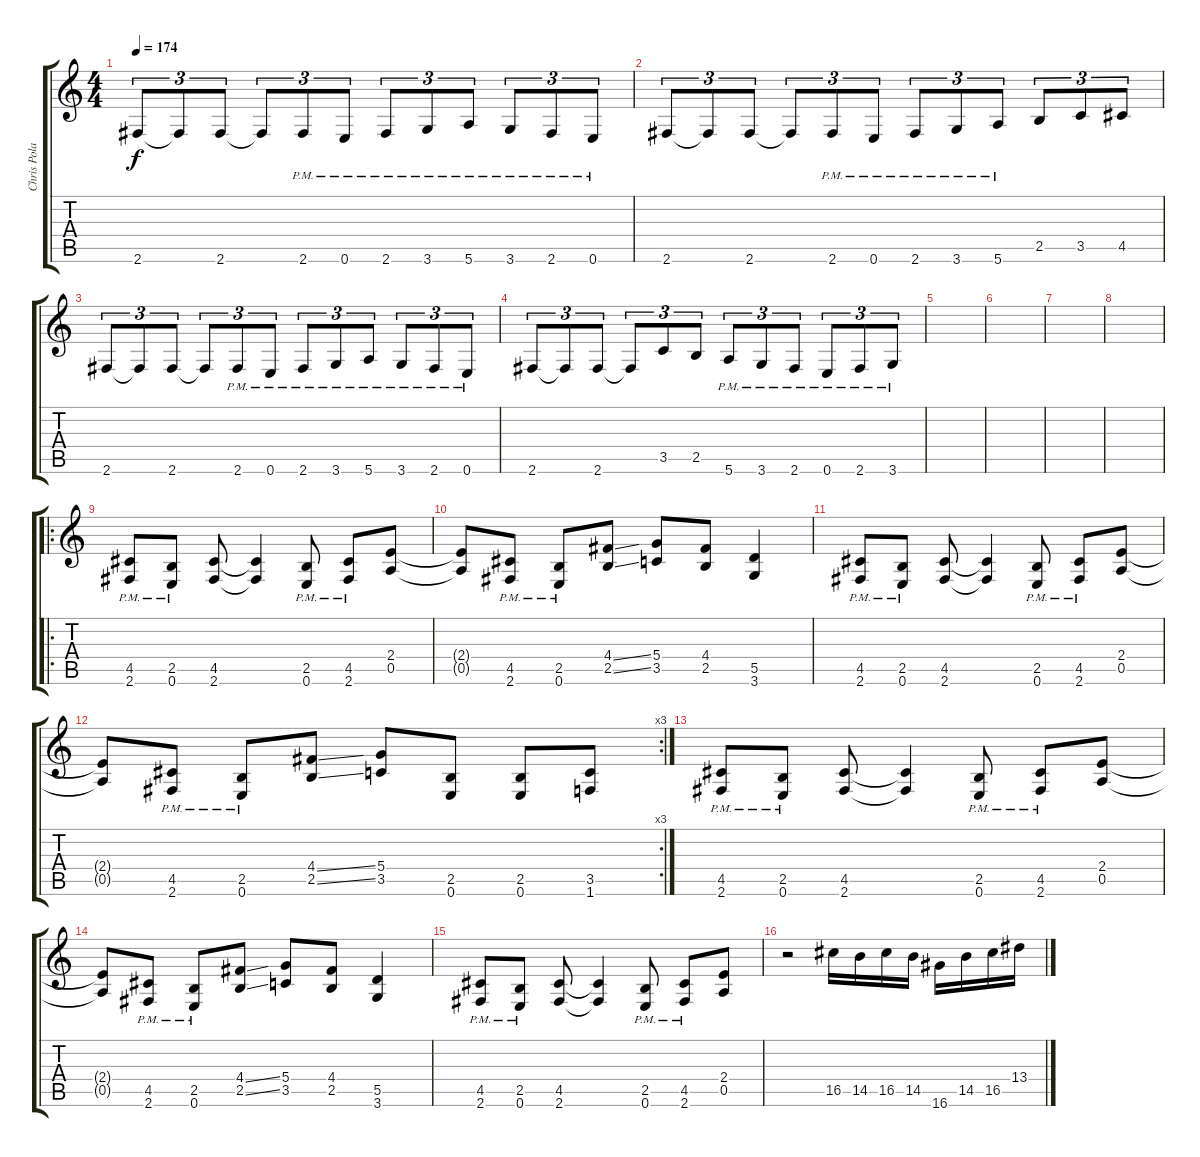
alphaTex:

\track ("Chris Poland" "Chris Pola") {instrument distortionguitar}
\staff {score tabs}
\tuning (E4 B3 G3 D3 A2 E2) {hide}
\ts (4 4)
\tempo 174
\clef g2
\ks c
2.6.8{tu (3 2) dy f} 2.6{t}.8{tu (3 2)} 2.6.8{tu (3 2)} 2.6{t}.8{tu (3 2)} 2.6{pm}.8{tu (3 2)} 0.6{pm}.8{tu (3 2)} 2.6{pm}.8{tu (3 2)} 3.6{pm}.8{tu (3 2)} 5.6{pm}.8{tu (3 2)} 3.6{pm}.8{tu (3 2)} 2.6{pm}.8{tu (3 2)} 0.6{pm}.8{tu (3 2)} |
2.6.8{tu (3 2)} 2.6{t}.8{tu (3 2)} 2.6.8{tu (3 2)} 2.6{t}.8{tu (3 2)} 2.6{pm}.8{tu (3 2)} 0.6{pm}.8{tu (3 2)} 2.6{pm}.8{tu (3 2)} 3.6{pm}.8{tu (3 2)} 5.6{pm}.8{tu (3 2)} 2.5.8{tu (3 2)} 3.5.8{tu (3 2)} 4.5.8{tu (3 2)} |
2.6.8{tu (3 2)} 2.6{t}.8{tu (3 2)} 2.6.8{tu (3 2)} 2.6{t}.8{tu (3 2)} 2.6{pm}.8{tu (3 2)} 0.6{pm}.8{tu (3 2)} 2.6{pm}.8{tu (3 2)} 3.6{pm}.8{tu (3 2)} 5.6{pm}.8{tu (3 2)} 3.6{pm}.8{tu (3 2)} 2.6{pm}.8{tu (3 2)} 0.6{pm}.8{tu (3 2)} |
2.6.8{tu (3 2)} 2.6{t}.8{tu (3 2)} 2.6.8{tu (3 2)} 2.6{t}.8{tu (3 2)} 3.5.8{tu (3 2)} 2.5.8{tu (3 2)} 5.6{pm}.8{tu (3 2)} 3.6{pm}.8{tu (3 2)} 2.6{pm}.8{tu (3 2)} 0.6{pm}.8{tu (3 2)} 2.6{pm}.8{tu (3 2)} 3.6{pm}.8{tu (3 2)} |
|
|
|
|
\ro
(4.5{pm} 2.6{pm}).8 (2.5{pm} 0.6{pm}).8 (4.5 2.6).8 (4.5{t} 2.6{t}).4 (2.5{pm} 0.6{pm}).8 (4.5{pm} 2.6{pm}).8 (2.4 0.5).8 |
(2.4{t} 0.5{t}).8 (4.5{pm} 2.6{pm}).8 (2.5{pm} 0.6{pm}).8 (4.4{ss} 2.5{ss}).8 (5.4 3.5).8 (4.4 2.5).8 (5.5 3.6).4 |
(4.5{pm} 2.6{pm}).8 (2.5{pm} 0.6{pm}).8 (4.5 2.6).8 (4.5{t} 2.6{t}).4 (2.5{pm} 0.6{pm}).8 (4.5{pm} 2.6{pm}).8 (2.4 0.5).8 |
\rc 3
(2.4{t} 0.5{t}).8 (4.5{pm} 2.6{pm}).8 (2.5{pm} 0.6{pm}).8 (4.4{ss} 2.5{ss}).8 (5.4 3.5).8 (2.5 0.6).8 (2.5 0.6).8 (3.5 1.6).8 |
(4.5{pm} 2.6{pm}).8 (2.5{pm} 0.6{pm}).8 (4.5 2.6).8 (4.5{t} 2.6{t}).4 (2.5{pm} 0.6{pm}).8 (4.5{pm} 2.6{pm}).8 (2.4 0.5).8 |
(2.4{t} 0.5{t}).8 (4.5{pm} 2.6{pm}).8 (2.5{pm} 0.6{pm}).8 (4.4{ss} 2.5{ss}).8 (5.4 3.5).8 (4.4 2.5).8 (5.5 3.6).4 |
(4.5{pm} 2.6{pm}).8 (2.5{pm} 0.6{pm}).8 (4.5 2.6).8 (4.5{t} 2.6{t}).4 (2.5{pm} 0.6{pm}).8 (4.5{pm} 2.6{pm}).8 (2.4 0.5).8 |
r.2 16.5.16 14.5.16 16.5.16 14.5.16 16.6.16 14.5.16 16.5.16 13.4.16
